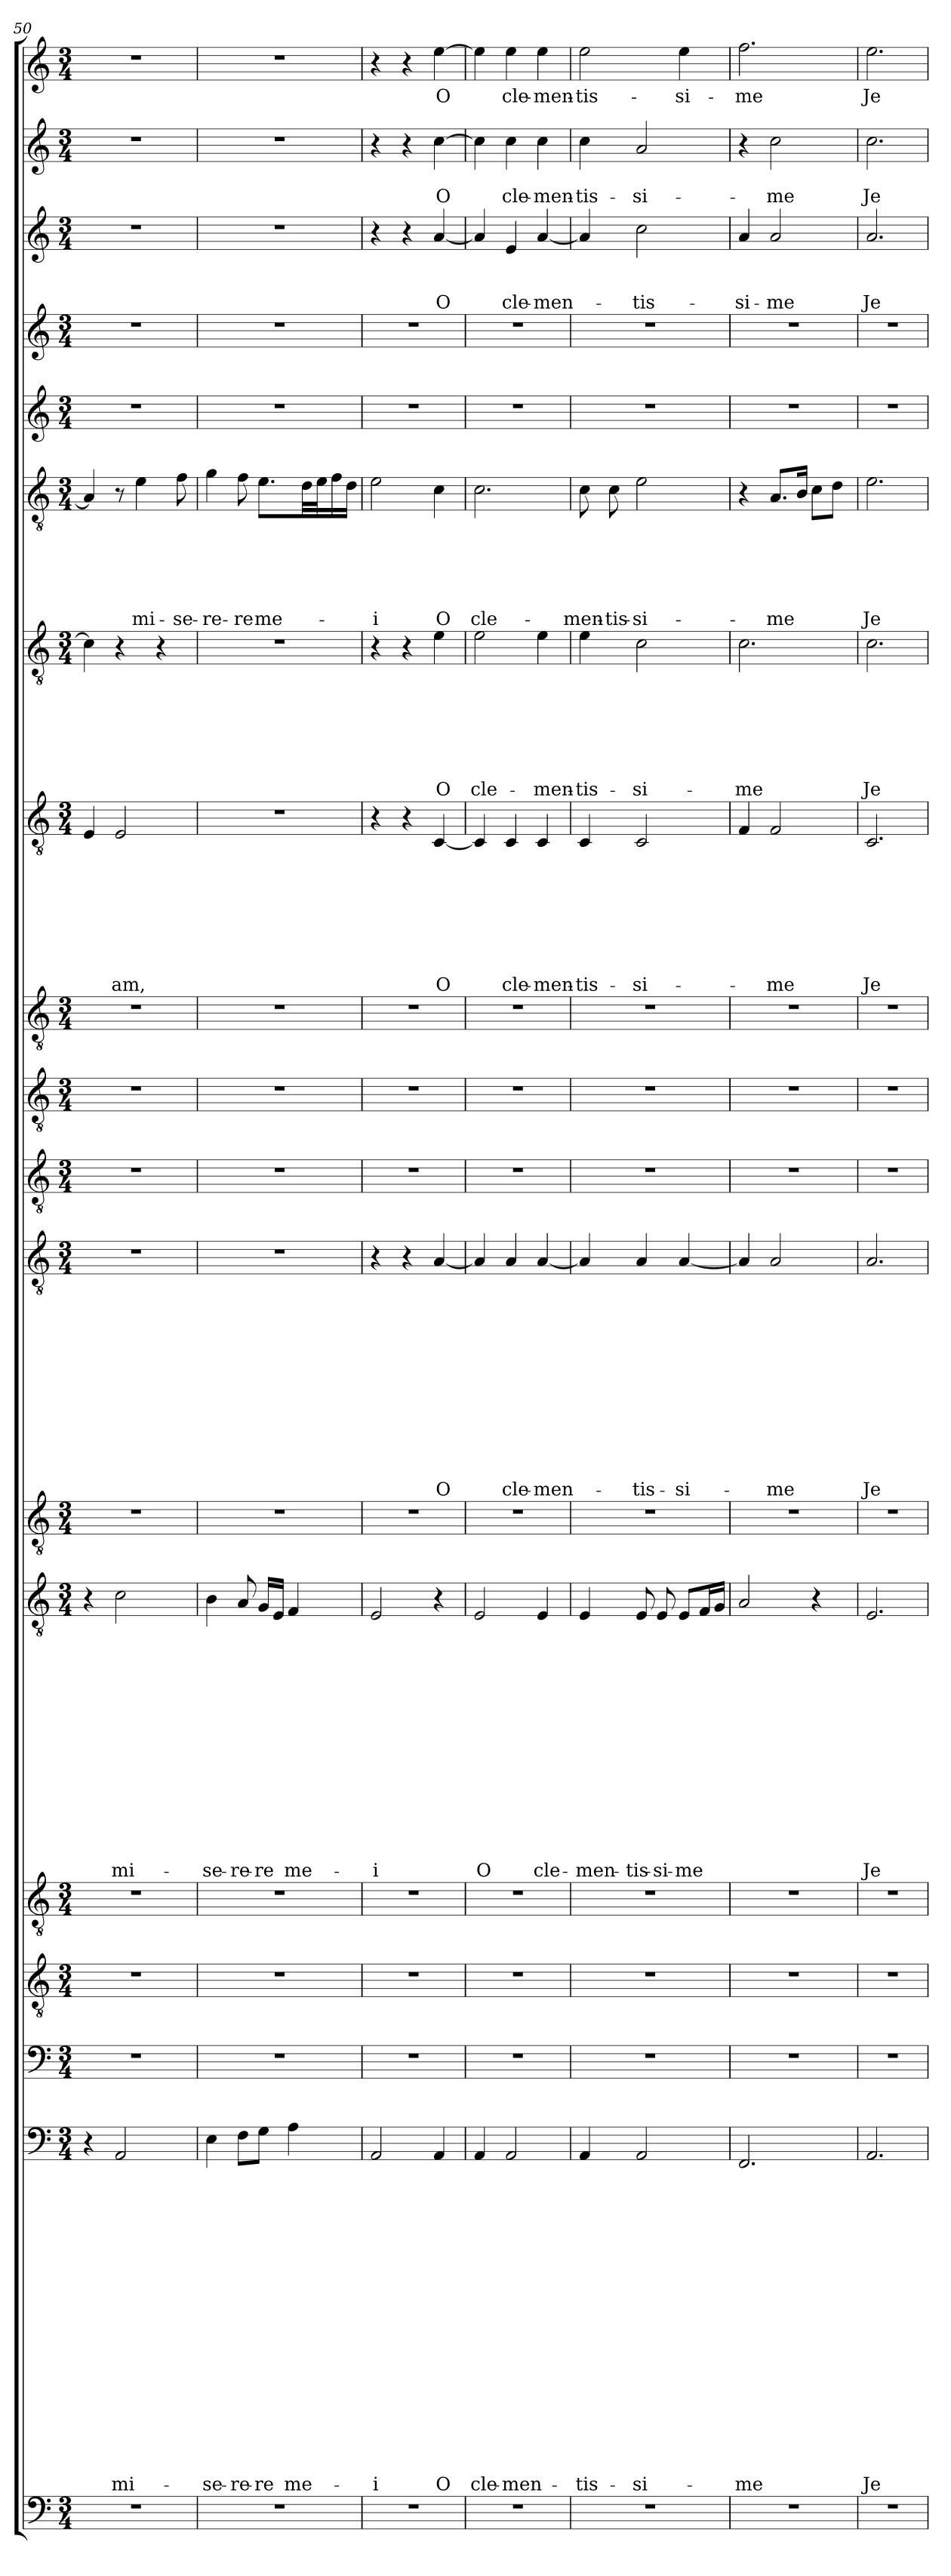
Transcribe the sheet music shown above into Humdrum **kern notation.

**kern	**kern	**text	**text	**text	**text	**text	**text	**text	**text	**text	**text	**text	**text	**text	**text	**text	**text	**text	**text	**kern	**kern	**kern	**kern	**text	**text	**text	**text	**text	**text	**text	**text	**text	**text	**text	**text	**text	**text	**kern	**kern	**text	**text	**text	**text	**text	**text	**text	**text	**text	**text	**text	**text	**kern	**kern	**kern	**kern	**text	**text	**text	**text	**text	**text	**text	**text	**kern	**text	**text	**text	**text	**text	**text	**text	**kern	**text	**text	**text	**text	**text	**text	**kern	**kern	**kern	**text	**text	**text	**kern	**text	**text	**kern	**text
*part19	*part18	*part18	*part18	*part18	*part18	*part18	*part18	*part18	*part18	*part18	*part18	*part18	*part18	*part18	*part18	*part18	*part18	*part18	*part18	*part17	*part16	*part15	*part14	*part14	*part14	*part14	*part14	*part14	*part14	*part14	*part14	*part14	*part14	*part14	*part14	*part14	*part14	*part13	*part12	*part12	*part12	*part12	*part12	*part12	*part12	*part12	*part12	*part12	*part12	*part12	*part12	*part11	*part10	*part9	*part8	*part8	*part8	*part8	*part8	*part8	*part8	*part8	*part8	*part7	*part7	*part7	*part7	*part7	*part7	*part7	*part7	*part6	*part6	*part6	*part6	*part6	*part6	*part6	*part5	*part4	*part3	*part3	*part3	*part3	*part2	*part2	*part2	*part1	*part1
*staff19	*staff18	*staff18	*staff18	*staff18	*staff18	*staff18	*staff18	*staff18	*staff18	*staff18	*staff18	*staff18	*staff18	*staff18	*staff18	*staff18	*staff18	*staff18	*staff18	*staff17	*staff16	*staff15	*staff14	*staff14	*staff14	*staff14	*staff14	*staff14	*staff14	*staff14	*staff14	*staff14	*staff14	*staff14	*staff14	*staff14	*staff14	*staff13	*staff12	*staff12	*staff12	*staff12	*staff12	*staff12	*staff12	*staff12	*staff12	*staff12	*staff12	*staff12	*staff12	*staff11	*staff10	*staff9	*staff8	*staff8	*staff8	*staff8	*staff8	*staff8	*staff8	*staff8	*staff8	*staff7	*staff7	*staff7	*staff7	*staff7	*staff7	*staff7	*staff7	*staff6	*staff6	*staff6	*staff6	*staff6	*staff6	*staff6	*staff5	*staff4	*staff3	*staff3	*staff3	*staff3	*staff2	*staff2	*staff2	*staff1	*staff1
*clefF4	*clefF4	*	*	*	*	*	*	*	*	*	*	*	*	*	*	*	*	*	*	*clefF4	*clefGv2	*clefGv2	*clefGv2	*	*	*	*	*	*	*	*	*	*	*	*	*	*	*clefGv2	*clefGv2	*	*	*	*	*	*	*	*	*	*	*	*	*clefGv2	*clefGv2	*clefGv2	*clefGv2	*	*	*	*	*	*	*	*	*clefGv2	*	*	*	*	*	*	*	*clefGv2	*	*	*	*	*	*	*clefG2	*clefG2	*clefG2	*	*	*	*clefG2	*	*	*clefG2	*
*k[]	*k[]	*	*	*	*	*	*	*	*	*	*	*	*	*	*	*	*	*	*	*k[]	*k[]	*k[]	*k[]	*	*	*	*	*	*	*	*	*	*	*	*	*	*	*k[]	*k[]	*	*	*	*	*	*	*	*	*	*	*	*	*k[]	*k[]	*k[]	*k[]	*	*	*	*	*	*	*	*	*k[]	*	*	*	*	*	*	*	*k[]	*	*	*	*	*	*	*k[]	*k[]	*k[]	*	*	*	*k[]	*	*	*k[]	*
*C:	*C:	*	*	*	*	*	*	*	*	*	*	*	*	*	*	*	*	*	*	*C:	*C:	*C:	*C:	*	*	*	*	*	*	*	*	*	*	*	*	*	*	*C:	*C:	*	*	*	*	*	*	*	*	*	*	*	*	*C:	*C:	*C:	*C:	*	*	*	*	*	*	*	*	*C:	*	*	*	*	*	*	*	*C:	*	*	*	*	*	*	*C:	*C:	*C:	*	*	*	*C:	*	*	*C:	*
*M3/4	*M3/4	*	*	*	*	*	*	*	*	*	*	*	*	*	*	*	*	*	*	*M3/4	*M3/4	*M3/4	*M3/4	*	*	*	*	*	*	*	*	*	*	*	*	*	*	*M3/4	*M3/4	*	*	*	*	*	*	*	*	*	*	*	*	*M3/4	*M3/4	*M3/4	*M3/4	*	*	*	*	*	*	*	*	*M3/4	*	*	*	*	*	*	*	*M3/4	*	*	*	*	*	*	*M3/4	*M3/4	*M3/4	*	*	*	*M3/4	*	*	*M3/4	*
=50	=50	=50	=50	=50	=50	=50	=50	=50	=50	=50	=50	=50	=50	=50	=50	=50	=50	=50	=50	=50	=50	=50	=50	=50	=50	=50	=50	=50	=50	=50	=50	=50	=50	=50	=50	=50	=50	=50	=50	=50	=50	=50	=50	=50	=50	=50	=50	=50	=50	=50	=50	=50	=50	=50	=50	=50	=50	=50	=50	=50	=50	=50	=50	=50	=50	=50	=50	=50	=50	=50	=50	=50	=50	=50	=50	=50	=50	=50	=50	=50	=50	=50	=50	=50	=50	=50	=50	=50	=50
2.r	4r	.	.	.	.	.	.	.	.	.	.	.	.	.	.	.	.	.	.	2.r	2.r	2.r	4r	.	.	.	.	.	.	.	.	.	.	.	.	.	.	2.r	2.r	.	.	.	.	.	.	.	.	.	.	.	.	2.r	2.r	2.r	4E/	.	.	.	.	.	.	.	.	4c\]	.	.	.	.	.	.	.	4A/]	.	.	.	.	.	.	2.r	2.r	2.r	.	.	.	2.r	.	.	2.r	.
!	!	!	!	!	!	!	!	!	!	!	!	!	!	!	!	!	!	!	!LO:LY:b	!	!	!	!	!	!	!	!	!	!	!	!	!	!	!	!	!	!LO:LY:b	!	!	!	!	!	!	!	!	!	!	!	!	!	!	!	!	!	!	!	!	!	!	!	!	!	!LO:LY:b	!	!	!	!	!	!	!	!	!	!	!	!	!	!	!	!	!	!	!	!	!	!	!	!	!	!
.	2AA/	.	.	.	.	.	.	.	.	.	.	.	.	.	.	.	.	.	mi-	.	.	.	2c\	.	.	.	.	.	.	.	.	.	.	.	.	.	mi-	.	.	.	.	.	.	.	.	.	.	.	.	.	.	.	.	.	2E/	.	.	.	.	.	.	.	-am,	4r	.	.	.	.	.	.	.	8r	.	.	.	.	.	.	.	.	.	.	.	.	.	.	.	.	.
!	!	!	!	!	!	!	!	!	!	!	!	!	!	!	!	!	!	!	!	!	!	!	!	!	!	!	!	!	!	!	!	!	!	!	!	!	!	!	!	!	!	!	!	!	!	!	!	!	!	!	!	!	!	!	!	!	!	!	!	!	!	!	!	!	!	!	!	!	!	!	!	!	!	!	!	!	!	!LO:LY:b	!	!	!	!	!	!	!	!	!	!	!
.	.	.	.	.	.	.	.	.	.	.	.	.	.	.	.	.	.	.	.	.	.	.	.	.	.	.	.	.	.	.	.	.	.	.	.	.	.	.	.	.	.	.	.	.	.	.	.	.	.	.	.	.	.	.	.	.	.	.	.	.	.	.	.	.	.	.	.	.	.	.	.	4e\	.	.	.	.	.	mi-	.	.	.	.	.	.	.	.	.	.	.
.	.	.	.	.	.	.	.	.	.	.	.	.	.	.	.	.	.	.	.	.	.	.	.	.	.	.	.	.	.	.	.	.	.	.	.	.	.	.	.	.	.	.	.	.	.	.	.	.	.	.	.	.	.	.	.	.	.	.	.	.	.	.	.	4r	.	.	.	.	.	.	.	.	.	.	.	.	.	.	.	.	.	.	.	.	.	.	.	.	.
!	!	!	!	!	!	!	!	!	!	!	!	!	!	!	!	!	!	!	!	!	!	!	!	!	!	!	!	!	!	!	!	!	!	!	!	!	!	!	!	!	!	!	!	!	!	!	!	!	!	!	!	!	!	!	!	!	!	!	!	!	!	!	!	!	!	!	!	!	!	!	!	!	!	!	!	!	!	!LO:LY:b	!	!	!	!	!	!	!	!	!	!	!
.	.	.	.	.	.	.	.	.	.	.	.	.	.	.	.	.	.	.	.	.	.	.	.	.	.	.	.	.	.	.	.	.	.	.	.	.	.	.	.	.	.	.	.	.	.	.	.	.	.	.	.	.	.	.	.	.	.	.	.	.	.	.	.	.	.	.	.	.	.	.	.	8f\	.	.	.	.	.	-se-	.	.	.	.	.	.	.	.	.	.	.
!!LO:PB:g=z
=51	=51	=51	=51	=51	=51	=51	=51	=51	=51	=51	=51	=51	=51	=51	=51	=51	=51	=51	=51	=51	=51	=51	=51	=51	=51	=51	=51	=51	=51	=51	=51	=51	=51	=51	=51	=51	=51	=51	=51	=51	=51	=51	=51	=51	=51	=51	=51	=51	=51	=51	=51	=51	=51	=51	=51	=51	=51	=51	=51	=51	=51	=51	=51	=51	=51	=51	=51	=51	=51	=51	=51	=51	=51	=51	=51	=51	=51	=51	=51	=51	=51	=51	=51	=51	=51	=51	=51	=51	=51
!	!	!	!	!	!	!	!	!	!	!	!	!	!	!	!	!	!	!	!LO:LY:b	!	!	!	!	!	!	!	!	!	!	!	!	!	!	!	!	!	!LO:LY:b	!	!	!	!	!	!	!	!	!	!	!	!	!	!	!	!	!	!	!	!	!	!	!	!	!	!	!	!	!	!	!	!	!	!	!	!	!	!	!	!	!LO:LY:b	!	!	!	!	!	!	!	!	!	!	!
2.r	4E\	.	.	.	.	.	.	.	.	.	.	.	.	.	.	.	.	.	-se-	2.r	2.r	2.r	4B\	.	.	.	.	.	.	.	.	.	.	.	.	.	-se-	2.r	2.r	.	.	.	.	.	.	.	.	.	.	.	.	2.r	2.r	2.r	2.r	.	.	.	.	.	.	.	.	2.r	.	.	.	.	.	.	.	4g\	.	.	.	.	.	-re-	2.r	2.r	2.r	.	.	.	2.r	.	.	2.r	.
!	!	!	!	!	!	!	!	!	!	!	!	!	!	!	!	!	!	!	!LO:LY:b	!	!	!	!	!	!	!	!	!	!	!	!	!	!	!	!	!	!LO:LY:b	!	!	!	!	!	!	!	!	!	!	!	!	!	!	!	!	!	!	!	!	!	!	!	!	!	!	!	!	!	!	!	!	!	!	!	!	!	!	!	!	!LO:LY:b	!	!	!	!	!	!	!	!	!	!	!
.	8F\L	.	.	.	.	.	.	.	.	.	.	.	.	.	.	.	.	.	-re-	.	.	.	8A/	.	.	.	.	.	.	.	.	.	.	.	.	.	-re-	.	.	.	.	.	.	.	.	.	.	.	.	.	.	.	.	.	.	.	.	.	.	.	.	.	.	.	.	.	.	.	.	.	.	8f\	.	.	.	.	.	-re	.	.	.	.	.	.	.	.	.	.	.
!	!	!	!	!	!	!	!	!	!	!	!	!	!	!	!	!	!	!	!LO:LY:b	!	!	!	!	!	!	!	!	!	!	!	!	!	!	!	!	!	!LO:LY:b	!	!	!	!	!	!	!	!	!	!	!	!	!	!	!	!	!	!	!	!	!	!	!	!	!	!	!	!	!	!	!	!	!	!	!	!	!	!	!	!	!LO:LY:b	!	!	!	!	!	!	!	!	!	!	!
.	8G\J	.	.	.	.	.	.	.	.	.	.	.	.	.	.	.	.	.	-re	.	.	.	16G/LL	.	.	.	.	.	.	.	.	.	.	.	.	.	-re	.	.	.	.	.	.	.	.	.	.	.	.	.	.	.	.	.	.	.	.	.	.	.	.	.	.	.	.	.	.	.	.	.	.	8.e\L	.	.	.	.	.	me-	.	.	.	.	.	.	.	.	.	.	.
.	.	.	.	.	.	.	.	.	.	.	.	.	.	.	.	.	.	.	.	.	.	.	16E/JJ	.	.	.	.	.	.	.	.	.	.	.	.	.	.	.	.	.	.	.	.	.	.	.	.	.	.	.	.	.	.	.	.	.	.	.	.	.	.	.	.	.	.	.	.	.	.	.	.	.	.	.	.	.	.	.	.	.	.	.	.	.	.	.	.	.	.
!	!	!	!	!	!	!	!	!	!	!	!	!	!	!	!	!	!	!	!LO:LY:b	!	!	!	!	!	!	!	!	!	!	!	!	!	!	!	!	!	!LO:LY:b	!	!	!	!	!	!	!	!	!	!	!	!	!	!	!	!	!	!	!	!	!	!	!	!	!	!	!	!	!	!	!	!	!	!	!	!	!	!	!	!	!	!	!	!	!	!	!	!	!	!	!	!
.	4A\	.	.	.	.	.	.	.	.	.	.	.	.	.	.	.	.	.	me-	.	.	.	4F/	.	.	.	.	.	.	.	.	.	.	.	.	.	me-	.	.	.	.	.	.	.	.	.	.	.	.	.	.	.	.	.	.	.	.	.	.	.	.	.	.	.	.	.	.	.	.	.	.	.	.	.	.	.	.	.	.	.	.	.	.	.	.	.	.	.	.
.	.	.	.	.	.	.	.	.	.	.	.	.	.	.	.	.	.	.	.	.	.	.	.	.	.	.	.	.	.	.	.	.	.	.	.	.	.	.	.	.	.	.	.	.	.	.	.	.	.	.	.	.	.	.	.	.	.	.	.	.	.	.	.	.	.	.	.	.	.	.	.	32d\LL	.	.	.	.	.	.	.	.	.	.	.	.	.	.	.	.	.
.	.	.	.	.	.	.	.	.	.	.	.	.	.	.	.	.	.	.	.	.	.	.	.	.	.	.	.	.	.	.	.	.	.	.	.	.	.	.	.	.	.	.	.	.	.	.	.	.	.	.	.	.	.	.	.	.	.	.	.	.	.	.	.	.	.	.	.	.	.	.	.	32e\J	.	.	.	.	.	.	.	.	.	.	.	.	.	.	.	.	.
.	.	.	.	.	.	.	.	.	.	.	.	.	.	.	.	.	.	.	.	.	.	.	.	.	.	.	.	.	.	.	.	.	.	.	.	.	.	.	.	.	.	.	.	.	.	.	.	.	.	.	.	.	.	.	.	.	.	.	.	.	.	.	.	.	.	.	.	.	.	.	.	16f\	.	.	.	.	.	.	.	.	.	.	.	.	.	.	.	.	.
.	.	.	.	.	.	.	.	.	.	.	.	.	.	.	.	.	.	.	.	.	.	.	.	.	.	.	.	.	.	.	.	.	.	.	.	.	.	.	.	.	.	.	.	.	.	.	.	.	.	.	.	.	.	.	.	.	.	.	.	.	.	.	.	.	.	.	.	.	.	.	.	16d\JJ	.	.	.	.	.	.	.	.	.	.	.	.	.	.	.	.	.
=52	=52	=52	=52	=52	=52	=52	=52	=52	=52	=52	=52	=52	=52	=52	=52	=52	=52	=52	=52	=52	=52	=52	=52	=52	=52	=52	=52	=52	=52	=52	=52	=52	=52	=52	=52	=52	=52	=52	=52	=52	=52	=52	=52	=52	=52	=52	=52	=52	=52	=52	=52	=52	=52	=52	=52	=52	=52	=52	=52	=52	=52	=52	=52	=52	=52	=52	=52	=52	=52	=52	=52	=52	=52	=52	=52	=52	=52	=52	=52	=52	=52	=52	=52	=52	=52	=52	=52	=52	=52
!	!	!	!	!	!	!	!	!	!	!	!	!	!	!	!	!	!	!	!LO:LY:b	!	!	!	!	!	!	!	!	!	!	!	!	!	!	!	!	!	!LO:LY:b	!	!	!	!	!	!	!	!	!	!	!	!	!	!	!	!	!	!	!	!	!	!	!	!	!	!	!	!	!	!	!	!	!	!	!	!	!	!	!	!	!LO:LY:b	!	!	!	!	!	!	!	!	!	!	!
2.r	2AA/	.	.	.	.	.	.	.	.	.	.	.	.	.	.	.	.	.	-i	2.r	2.r	2.r	2E/	.	.	.	.	.	.	.	.	.	.	.	.	.	-i	2.r	4r	.	.	.	.	.	.	.	.	.	.	.	.	2.r	2.r	2.r	4r	.	.	.	.	.	.	.	.	4r	.	.	.	.	.	.	.	2e\	.	.	.	.	.	-i	2.r	2.r	4r	.	.	.	4r	.	.	4r	.
.	.	.	.	.	.	.	.	.	.	.	.	.	.	.	.	.	.	.	.	.	.	.	.	.	.	.	.	.	.	.	.	.	.	.	.	.	.	.	4r	.	.	.	.	.	.	.	.	.	.	.	.	.	.	.	4r	.	.	.	.	.	.	.	.	4r	.	.	.	.	.	.	.	.	.	.	.	.	.	.	.	.	4r	.	.	.	4r	.	.	4r	.
!	!	!	!	!	!	!	!	!	!	!	!	!	!	!	!	!	!	!	!LO:LY:b	!	!	!	!	!	!	!	!	!	!	!	!	!	!	!	!	!	!	!	!	!	!	!	!	!	!	!	!	!	!	!	!LO:LY:b	!	!	!	!	!	!	!	!	!	!	!	!LO:LY:b	!	!	!	!	!	!	!	!LO:LY:b	!	!	!	!	!	!	!LO:LY:b	!	!	!	!	!	!LO:LY:b	!	!	!LO:LY:b	!	!LO:LY:b
.	4AA/	.	.	.	.	.	.	.	.	.	.	.	.	.	.	.	.	.	O	.	.	.	4r	.	.	.	.	.	.	.	.	.	.	.	.	.	.	.	[4A/	.	.	.	.	.	.	.	.	.	.	.	O	.	.	.	[4C/	.	.	.	.	.	.	.	O	4e\	.	.	.	.	.	.	O	4c\	.	.	.	.	.	O	.	.	[4a/	.	.	O	[4cc\	.	O	[4ee\	O
=53	=53	=53	=53	=53	=53	=53	=53	=53	=53	=53	=53	=53	=53	=53	=53	=53	=53	=53	=53	=53	=53	=53	=53	=53	=53	=53	=53	=53	=53	=53	=53	=53	=53	=53	=53	=53	=53	=53	=53	=53	=53	=53	=53	=53	=53	=53	=53	=53	=53	=53	=53	=53	=53	=53	=53	=53	=53	=53	=53	=53	=53	=53	=53	=53	=53	=53	=53	=53	=53	=53	=53	=53	=53	=53	=53	=53	=53	=53	=53	=53	=53	=53	=53	=53	=53	=53	=53	=53	=53
!	!	!	!	!	!	!	!	!	!	!	!	!	!	!	!	!	!	!	!LO:LY:b	!	!	!	!	!	!	!	!	!	!	!	!	!	!	!	!	!	!LO:LY:b	!	!	!	!	!	!	!	!	!	!	!	!	!	!	!	!	!	!	!	!	!	!	!	!	!	!	!	!	!	!	!	!	!	!LO:LY:b	!	!	!	!	!	!	!LO:LY:b	!	!	!	!	!	!	!	!	!	!	!
2.r	4AA/	.	.	.	.	.	.	.	.	.	.	.	.	.	.	.	.	.	cle-	2.r	2.r	2.r	2E/	.	.	.	.	.	.	.	.	.	.	.	.	.	O	2.r	4A/]	.	.	.	.	.	.	.	.	.	.	.	.	2.r	2.r	2.r	4C/]	.	.	.	.	.	.	.	.	2e\	.	.	.	.	.	.	cle-	2.c\	.	.	.	.	.	cle-	2.r	2.r	4a/]	.	.	.	4cc\]	.	.	4ee\]	.
!	!	!	!	!	!	!	!	!	!	!	!	!	!	!	!	!	!	!	!LO:LY:b	!	!	!	!	!	!	!	!	!	!	!	!	!	!	!	!	!	!	!	!	!	!	!	!	!	!	!	!	!	!	!	!LO:LY:b	!	!	!	!	!	!	!	!	!	!	!	!LO:LY:b	!	!	!	!	!	!	!	!	!	!	!	!	!	!	!	!	!	!	!	!	!LO:LY:b	!	!	!LO:LY:b	!	!LO:LY:b
.	2AA/	.	.	.	.	.	.	.	.	.	.	.	.	.	.	.	.	.	-men-	.	.	.	.	.	.	.	.	.	.	.	.	.	.	.	.	.	.	.	4A/	.	.	.	.	.	.	.	.	.	.	.	cle-	.	.	.	4C/	.	.	.	.	.	.	.	cle-	.	.	.	.	.	.	.	.	.	.	.	.	.	.	.	.	.	4e/	.	.	cle-	4cc\	.	cle-	4ee\	cle-
!	!	!	!	!	!	!	!	!	!	!	!	!	!	!	!	!	!	!	!	!	!	!	!	!	!	!	!	!	!	!	!	!	!	!	!	!	!LO:LY:b	!	!	!	!	!	!	!	!	!	!	!	!	!	!LO:LY:b	!	!	!	!	!	!	!	!	!	!	!	!LO:LY:b	!	!	!	!	!	!	!	!LO:LY:b	!	!	!	!	!	!	!	!	!	!	!	!	!LO:LY:b	!	!	!LO:LY:b	!	!LO:LY:b
.	.	.	.	.	.	.	.	.	.	.	.	.	.	.	.	.	.	.	.	.	.	.	4E/	.	.	.	.	.	.	.	.	.	.	.	.	.	cle-	.	[4A/	.	.	.	.	.	.	.	.	.	.	.	-men-	.	.	.	4C/	.	.	.	.	.	.	.	-men-	4e\	.	.	.	.	.	.	-men-	.	.	.	.	.	.	.	.	.	[4a/	.	.	-men-	4cc\	.	-men-	4ee\	-men-
=54	=54	=54	=54	=54	=54	=54	=54	=54	=54	=54	=54	=54	=54	=54	=54	=54	=54	=54	=54	=54	=54	=54	=54	=54	=54	=54	=54	=54	=54	=54	=54	=54	=54	=54	=54	=54	=54	=54	=54	=54	=54	=54	=54	=54	=54	=54	=54	=54	=54	=54	=54	=54	=54	=54	=54	=54	=54	=54	=54	=54	=54	=54	=54	=54	=54	=54	=54	=54	=54	=54	=54	=54	=54	=54	=54	=54	=54	=54	=54	=54	=54	=54	=54	=54	=54	=54	=54	=54	=54
!	!	!	!	!	!	!	!	!	!	!	!	!	!	!	!	!	!	!	!LO:LY:b	!	!	!	!	!	!	!	!	!	!	!	!	!	!	!	!	!	!LO:LY:b	!	!	!	!	!	!	!	!	!	!	!	!	!	!	!	!	!	!	!	!	!	!	!	!	!	!LO:LY:b	!	!	!	!	!	!	!	!LO:LY:b	!	!	!	!	!	!	!LO:LY:b	!	!	!	!	!	!	!	!	!LO:LY:b	!	!LO:LY:b
2.r	4AA/	.	.	.	.	.	.	.	.	.	.	.	.	.	.	.	.	.	-tis-	2.r	2.r	2.r	4E/	.	.	.	.	.	.	.	.	.	.	.	.	.	-men-	2.r	4A/]	.	.	.	.	.	.	.	.	.	.	.	.	2.r	2.r	2.r	4C/	.	.	.	.	.	.	.	-tis-	4e\	.	.	.	.	.	.	-tis-	8c\	.	.	.	.	.	-men-	2.r	2.r	4a/]	.	.	.	4cc\	.	-tis-	2ee\	-tis-
!	!	!	!	!	!	!	!	!	!	!	!	!	!	!	!	!	!	!	!	!	!	!	!	!	!	!	!	!	!	!	!	!	!	!	!	!	!	!	!	!	!	!	!	!	!	!	!	!	!	!	!	!	!	!	!	!	!	!	!	!	!	!	!	!	!	!	!	!	!	!	!	!	!	!	!	!	!	!LO:LY:b	!	!	!	!	!	!	!	!	!	!	!
.	.	.	.	.	.	.	.	.	.	.	.	.	.	.	.	.	.	.	.	.	.	.	.	.	.	.	.	.	.	.	.	.	.	.	.	.	.	.	.	.	.	.	.	.	.	.	.	.	.	.	.	.	.	.	.	.	.	.	.	.	.	.	.	.	.	.	.	.	.	.	.	8c\	.	.	.	.	.	-tis-	.	.	.	.	.	.	.	.	.	.	.
!	!	!	!	!	!	!	!	!	!	!	!	!	!	!	!	!	!	!	!LO:LY:b	!	!	!	!	!	!	!	!	!	!	!	!	!	!	!	!	!	!LO:LY:b	!	!	!	!	!	!	!	!	!	!	!	!	!	!LO:LY:b	!	!	!	!	!	!	!	!	!	!	!	!LO:LY:b	!	!	!	!	!	!	!	!LO:LY:b	!	!	!	!	!	!	!LO:LY:b	!	!	!	!	!	!LO:LY:b	!	!	!LO:LY:b	!	!
.	2AA/	.	.	.	.	.	.	.	.	.	.	.	.	.	.	.	.	.	-si-	.	.	.	8E/	.	.	.	.	.	.	.	.	.	.	.	.	.	-tis-	.	4A/	.	.	.	.	.	.	.	.	.	.	.	-tis-	.	.	.	2C/	.	.	.	.	.	.	.	-si-	2c\	.	.	.	.	.	.	-si-	2e\	.	.	.	.	.	-si-	.	.	2cc\	.	.	-tis-	2a/	.	-si-	.	.
!	!	!	!	!	!	!	!	!	!	!	!	!	!	!	!	!	!	!	!	!	!	!	!	!	!	!	!	!	!	!	!	!	!	!	!	!	!LO:LY:b	!	!	!	!	!	!	!	!	!	!	!	!	!	!	!	!	!	!	!	!	!	!	!	!	!	!	!	!	!	!	!	!	!	!	!	!	!	!	!	!	!	!	!	!	!	!	!	!	!	!	!	!
.	.	.	.	.	.	.	.	.	.	.	.	.	.	.	.	.	.	.	.	.	.	.	8E/	.	.	.	.	.	.	.	.	.	.	.	.	.	-si-	.	.	.	.	.	.	.	.	.	.	.	.	.	.	.	.	.	.	.	.	.	.	.	.	.	.	.	.	.	.	.	.	.	.	.	.	.	.	.	.	.	.	.	.	.	.	.	.	.	.	.	.
!	!	!	!	!	!	!	!	!	!	!	!	!	!	!	!	!	!	!	!	!	!	!	!	!	!	!	!	!	!	!	!	!	!	!	!	!	!LO:LY:b	!	!	!	!	!	!	!	!	!	!	!	!	!	!LO:LY:b	!	!	!	!	!	!	!	!	!	!	!	!	!	!	!	!	!	!	!	!	!	!	!	!	!	!	!	!	!	!	!	!	!	!	!	!	!	!LO:LY:b
.	.	.	.	.	.	.	.	.	.	.	.	.	.	.	.	.	.	.	.	.	.	.	8E/L	.	.	.	.	.	.	.	.	.	.	.	.	.	-me	.	[4A/	.	.	.	.	.	.	.	.	.	.	.	-si-	.	.	.	.	.	.	.	.	.	.	.	.	.	.	.	.	.	.	.	.	.	.	.	.	.	.	.	.	.	.	.	.	.	.	.	.	4ee\	-si-
.	.	.	.	.	.	.	.	.	.	.	.	.	.	.	.	.	.	.	.	.	.	.	16F/L	.	.	.	.	.	.	.	.	.	.	.	.	.	.	.	.	.	.	.	.	.	.	.	.	.	.	.	.	.	.	.	.	.	.	.	.	.	.	.	.	.	.	.	.	.	.	.	.	.	.	.	.	.	.	.	.	.	.	.	.	.	.	.	.	.	.
.	.	.	.	.	.	.	.	.	.	.	.	.	.	.	.	.	.	.	.	.	.	.	16G/JJ	.	.	.	.	.	.	.	.	.	.	.	.	.	.	.	.	.	.	.	.	.	.	.	.	.	.	.	.	.	.	.	.	.	.	.	.	.	.	.	.	.	.	.	.	.	.	.	.	.	.	.	.	.	.	.	.	.	.	.	.	.	.	.	.	.	.
=55	=55	=55	=55	=55	=55	=55	=55	=55	=55	=55	=55	=55	=55	=55	=55	=55	=55	=55	=55	=55	=55	=55	=55	=55	=55	=55	=55	=55	=55	=55	=55	=55	=55	=55	=55	=55	=55	=55	=55	=55	=55	=55	=55	=55	=55	=55	=55	=55	=55	=55	=55	=55	=55	=55	=55	=55	=55	=55	=55	=55	=55	=55	=55	=55	=55	=55	=55	=55	=55	=55	=55	=55	=55	=55	=55	=55	=55	=55	=55	=55	=55	=55	=55	=55	=55	=55	=55	=55	=55
!	!	!	!	!	!	!	!	!	!	!	!	!	!	!	!	!	!	!	!LO:LY:b	!	!	!	!	!	!	!	!	!	!	!	!	!	!	!	!	!	!	!	!	!	!	!	!	!	!	!	!	!	!	!	!	!	!	!	!	!	!	!	!	!	!	!	!	!	!	!	!	!	!	!	!LO:LY:b	!	!	!	!	!	!	!	!	!	!	!	!	!LO:LY:b	!	!	!	!	!LO:LY:b
2.r	2.FF/	.	.	.	.	.	.	.	.	.	.	.	.	.	.	.	.	.	-me	2.r	2.r	2.r	2A/	.	.	.	.	.	.	.	.	.	.	.	.	.	.	2.r	4A/]	.	.	.	.	.	.	.	.	.	.	.	.	2.r	2.r	2.r	4F/	.	.	.	.	.	.	.	.	2.c\	.	.	.	.	.	.	-me	4r	.	.	.	.	.	.	2.r	2.r	4a/	.	.	-si-	4r	.	.	2.ff\	-me
!	!	!	!	!	!	!	!	!	!	!	!	!	!	!	!	!	!	!	!	!	!	!	!	!	!	!	!	!	!	!	!	!	!	!	!	!	!	!	!	!	!	!	!	!	!	!	!	!	!	!	!LO:LY:b	!	!	!	!	!	!	!	!	!	!	!	!LO:LY:b	!	!	!	!	!	!	!	!	!	!	!	!	!	!	!LO:LY:b	!	!	!	!	!	!LO:LY:b	!	!	!LO:LY:b	!	!
.	.	.	.	.	.	.	.	.	.	.	.	.	.	.	.	.	.	.	.	.	.	.	.	.	.	.	.	.	.	.	.	.	.	.	.	.	.	.	2A/	.	.	.	.	.	.	.	.	.	.	.	-me	.	.	.	2F/	.	.	.	.	.	.	.	-me	.	.	.	.	.	.	.	.	8.A/L	.	.	.	.	.	-me	.	.	2a/	.	.	-me	2cc\	.	-me	.	.
.	.	.	.	.	.	.	.	.	.	.	.	.	.	.	.	.	.	.	.	.	.	.	.	.	.	.	.	.	.	.	.	.	.	.	.	.	.	.	.	.	.	.	.	.	.	.	.	.	.	.	.	.	.	.	.	.	.	.	.	.	.	.	.	.	.	.	.	.	.	.	.	16B/Jk	.	.	.	.	.	.	.	.	.	.	.	.	.	.	.	.	.
.	.	.	.	.	.	.	.	.	.	.	.	.	.	.	.	.	.	.	.	.	.	.	4r	.	.	.	.	.	.	.	.	.	.	.	.	.	.	.	.	.	.	.	.	.	.	.	.	.	.	.	.	.	.	.	.	.	.	.	.	.	.	.	.	.	.	.	.	.	.	.	.	8c\L	.	.	.	.	.	.	.	.	.	.	.	.	.	.	.	.	.
.	.	.	.	.	.	.	.	.	.	.	.	.	.	.	.	.	.	.	.	.	.	.	.	.	.	.	.	.	.	.	.	.	.	.	.	.	.	.	.	.	.	.	.	.	.	.	.	.	.	.	.	.	.	.	.	.	.	.	.	.	.	.	.	.	.	.	.	.	.	.	.	8d\J	.	.	.	.	.	.	.	.	.	.	.	.	.	.	.	.	.
=56	=56	=56	=56	=56	=56	=56	=56	=56	=56	=56	=56	=56	=56	=56	=56	=56	=56	=56	=56	=56	=56	=56	=56	=56	=56	=56	=56	=56	=56	=56	=56	=56	=56	=56	=56	=56	=56	=56	=56	=56	=56	=56	=56	=56	=56	=56	=56	=56	=56	=56	=56	=56	=56	=56	=56	=56	=56	=56	=56	=56	=56	=56	=56	=56	=56	=56	=56	=56	=56	=56	=56	=56	=56	=56	=56	=56	=56	=56	=56	=56	=56	=56	=56	=56	=56	=56	=56	=56	=56
!	!	!	!	!	!	!	!	!	!	!	!	!	!	!	!	!	!	!	!LO:LY:b	!	!	!	!	!	!	!	!	!	!	!	!	!	!	!	!	!	!LO:LY:b	!	!	!	!	!	!	!	!	!	!	!	!	!	!LO:LY:b	!	!	!	!	!	!	!	!	!	!	!	!LO:LY:b	!	!	!	!	!	!	!	!LO:LY:b	!	!	!	!	!	!	!LO:LY:b	!	!	!	!	!	!LO:LY:b	!	!	!LO:LY:b	!	!LO:LY:b
2.r	2.AA/	.	.	.	.	.	.	.	.	.	.	.	.	.	.	.	.	.	Je-	2.r	2.r	2.r	2.E/	.	.	.	.	.	.	.	.	.	.	.	.	.	Je-	2.r	2.A/	.	.	.	.	.	.	.	.	.	.	.	Je-	2.r	2.r	2.r	2.C/	.	.	.	.	.	.	.	Je-	2.c\	.	.	.	.	.	.	Je-	2.e\	.	.	.	.	.	Je-	2.r	2.r	2.a/	.	.	Je-	2.cc\	.	Je-	2.ee\	Je-
=	=	=	=	=	=	=	=	=	=	=	=	=	=	=	=	=	=	=	=	=	=	=	=	=	=	=	=	=	=	=	=	=	=	=	=	=	=	=	=	=	=	=	=	=	=	=	=	=	=	=	=	=	=	=	=	=	=	=	=	=	=	=	=	=	=	=	=	=	=	=	=	=	=	=	=	=	=	=	=	=	=	=	=	=	=	=	=	=	=
*-	*-	*-	*-	*-	*-	*-	*-	*-	*-	*-	*-	*-	*-	*-	*-	*-	*-	*-	*-	*-	*-	*-	*-	*-	*-	*-	*-	*-	*-	*-	*-	*-	*-	*-	*-	*-	*-	*-	*-	*-	*-	*-	*-	*-	*-	*-	*-	*-	*-	*-	*-	*-	*-	*-	*-	*-	*-	*-	*-	*-	*-	*-	*-	*-	*-	*-	*-	*-	*-	*-	*-	*-	*-	*-	*-	*-	*-	*-	*-	*-	*-	*-	*-	*-	*-	*-	*-	*-	*-
